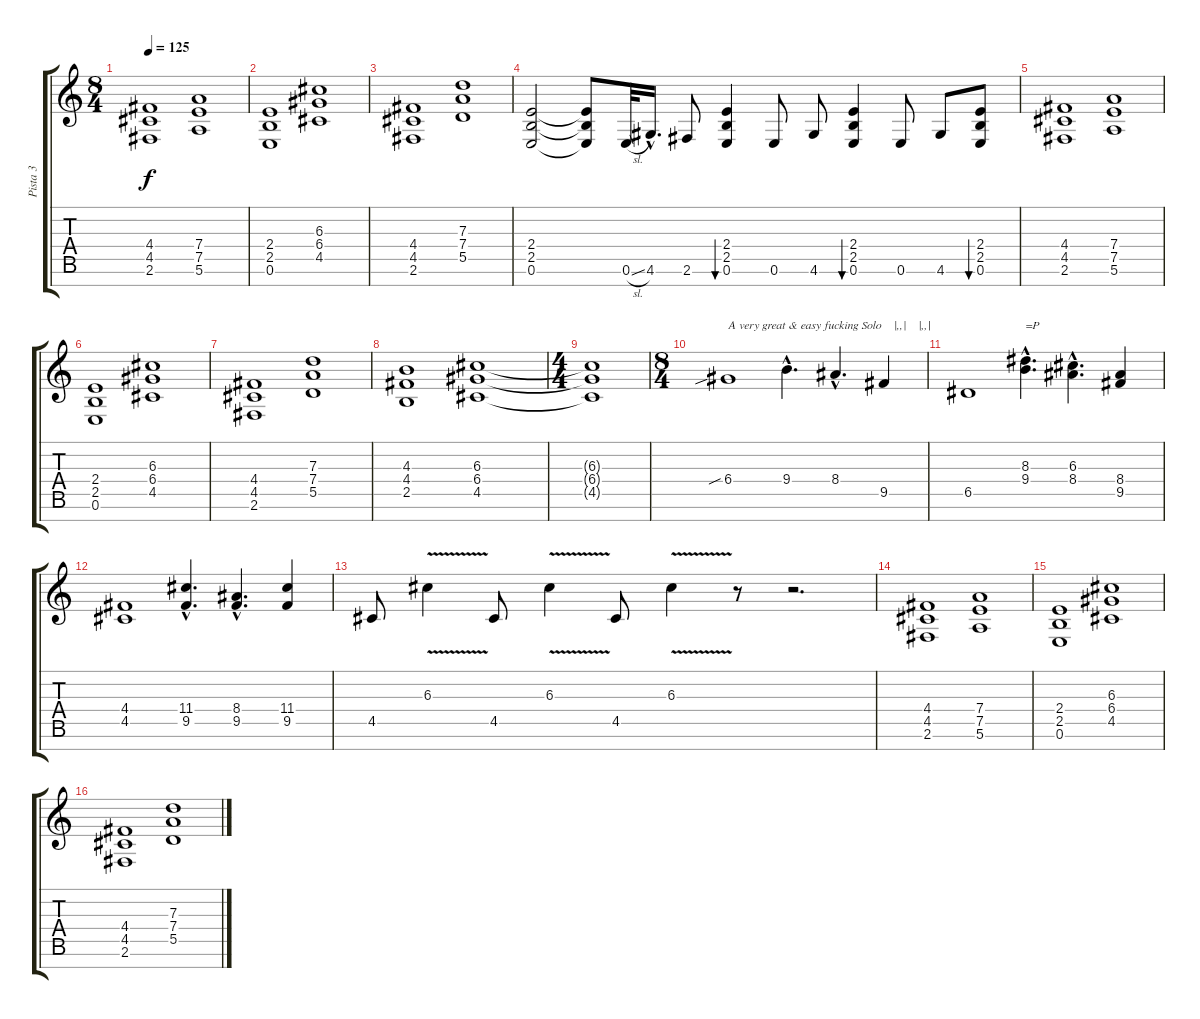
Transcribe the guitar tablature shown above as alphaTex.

\track ("Pista 3" "Pista 3") {instrument distortionguitar}
\staff {score tabs}
\tuning (E4 B3 G3 D3 A2 E2 B1) {hide}
\ts (8 4)
\tempo 125
\clef g2
\ks c
(4.4 4.5 2.6).1{dy f} (7.4 7.5 5.6).1 |
(2.4 2.5 0.6).1 (6.3 6.4 4.5).1 |
(4.4 4.5 2.6).1 (7.3 7.4 5.5).1 |
(2.4 2.5 0.6).2 (2.4{t} 2.5{t} 0.6{t}).8 0.6{sl}.32 4.6{hac}.16{d} 2.6.8 (2.4 2.5 0.6).4{bu 60} 0.6.8 4.6.8 (2.4 2.5 0.6).4{bu 60} 0.6.8 4.6.8 (2.4 2.5 0.6).8{bu 60} |
(4.4 4.5 2.6).1 (7.4 7.5 5.6).1 |
(2.4 2.5 0.6).1 (6.3 6.4 4.5).1 |
(4.4 4.5 2.6).1 (7.3 7.4 5.5).1 |
(4.3 4.4 2.5).1 (6.3 6.4 4.5).1 |
\ts (4 4)
(6.3{t} 6.4{t} 4.5{t}).1 |
\ts (8 4)
6.4{sib}.1{txt "A very great & easy fucking Solo    |,,|    |,,|  "} 9.4{hac}.4{d} 8.4{hac}.4{d} 9.5.4 |
6.5.1 (8.3{hac} 9.4{hac}).4{d txt "=P"} (6.3{hac} 8.4{hac}).4{d} (8.4 9.5).4 |
(4.4 4.5).1 (11.4{hac} 9.5{hac}).4{d} (8.4{hac} 9.5{hac}).4{d} (11.4 9.5).4 |
4.5.8 6.3{v}.4{instrument guitarharmonics} 4.5.8{instrument distortionguitar} 6.3{v}.4{instrument guitarharmonics} 4.5.8{instrument distortionguitar} 6.3{v}.4{instrument guitarharmonics} r.8{instrument distortionguitar} r.2{d} |
(4.4 4.5 2.6).1 (7.4 7.5 5.6).1 |
(2.4 2.5 0.6).1 (6.3 6.4 4.5).1 |
(4.4 4.5 2.6).1 (7.3 7.4 5.5).1
